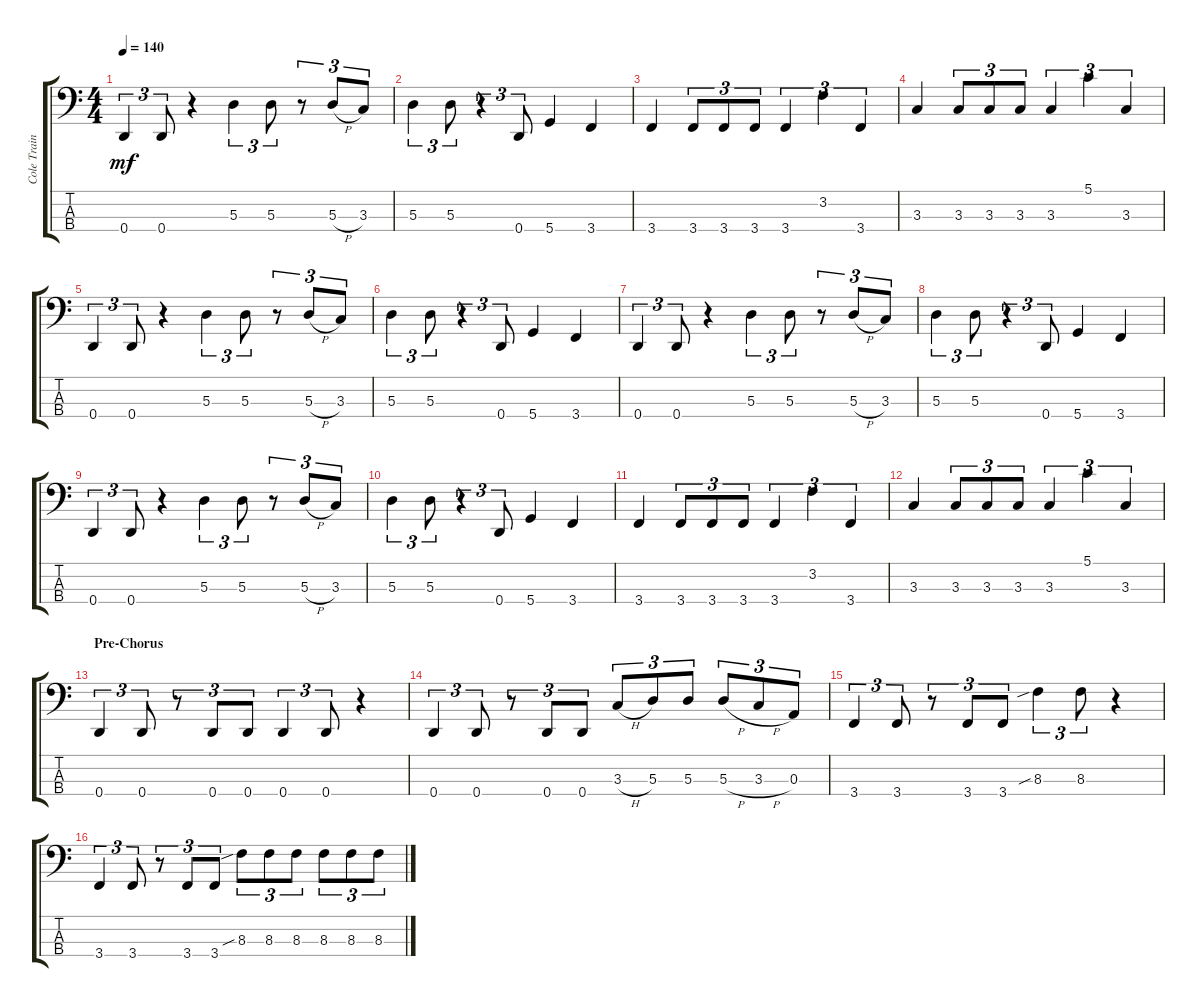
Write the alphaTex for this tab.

\track ("Cole Train" "Cole Train") {instrument electricbassfinger}
\staff {score tabs}
\tuning (G2 D2 A1 D1) {hide}
\ts (4 4)
\tempo 140
\clef f4
\ks c
0.4.4{tu (3 2) dy mf} 0.4.8{tu (3 2)} r.4 5.3.4{tu (3 2)} 5.3.8{tu (3 2)} r.8{tu (3 2)} 5.3{h}.8{tu (3 2)} 3.3.8{tu (3 2)} |
5.3.4{tu (3 2)} 5.3.8{tu (3 2)} r.4{tu (3 2)} 0.4.8{tu (3 2)} 5.4.4 3.4.4 |
3.4.4 3.4.8{tu (3 2)} 3.4.8{tu (3 2)} 3.4.8{tu (3 2)} 3.4.4{tu (3 2)} 3.2.4{tu (3 2)} 3.4.4{tu (3 2)} |
3.3.4 3.3.8{tu (3 2)} 3.3.8{tu (3 2)} 3.3.8{tu (3 2)} 3.3.4{tu (3 2)} 5.1.4{tu (3 2)} 3.3.4{tu (3 2)} |
0.4.4{tu (3 2)} 0.4.8{tu (3 2)} r.4 5.3.4{tu (3 2)} 5.3.8{tu (3 2)} r.8{tu (3 2)} 5.3{h}.8{tu (3 2)} 3.3.8{tu (3 2)} |
5.3.4{tu (3 2)} 5.3.8{tu (3 2)} r.4{tu (3 2)} 0.4.8{tu (3 2)} 5.4.4 3.4.4 |
0.4.4{tu (3 2)} 0.4.8{tu (3 2)} r.4 5.3.4{tu (3 2)} 5.3.8{tu (3 2)} r.8{tu (3 2)} 5.3{h}.8{tu (3 2)} 3.3.8{tu (3 2)} |
5.3.4{tu (3 2)} 5.3.8{tu (3 2)} r.4{tu (3 2)} 0.4.8{tu (3 2)} 5.4.4 3.4.4 |
0.4.4{tu (3 2)} 0.4.8{tu (3 2)} r.4 5.3.4{tu (3 2)} 5.3.8{tu (3 2)} r.8{tu (3 2)} 5.3{h}.8{tu (3 2)} 3.3.8{tu (3 2)} |
5.3.4{tu (3 2)} 5.3.8{tu (3 2)} r.4{tu (3 2)} 0.4.8{tu (3 2)} 5.4.4 3.4.4 |
3.4.4 3.4.8{tu (3 2)} 3.4.8{tu (3 2)} 3.4.8{tu (3 2)} 3.4.4{tu (3 2)} 3.2.4{tu (3 2)} 3.4.4{tu (3 2)} |
3.3.4 3.3.8{tu (3 2)} 3.3.8{tu (3 2)} 3.3.8{tu (3 2)} 3.3.4{tu (3 2)} 5.1.4{tu (3 2)} 3.3.4{tu (3 2)} |
\section ("" "Pre-Chorus")
0.4.4{tu (3 2)} 0.4.8{tu (3 2)} r.8{tu (3 2)} 0.4.8{tu (3 2)} 0.4.8{tu (3 2)} 0.4.4{tu (3 2)} 0.4.8{tu (3 2)} r.4 |
0.4.4{tu (3 2)} 0.4.8{tu (3 2)} r.8{tu (3 2)} 0.4.8{tu (3 2)} 0.4.8{tu (3 2)} 3.3{h}.8{tu (3 2)} 5.3.8{tu (3 2)} 5.3.8{tu (3 2)} 5.3{h}.8{tu (3 2)} 3.3{h}.8{tu (3 2)} 0.3.8{tu (3 2)} |
3.4.4{tu (3 2)} 3.4.8{tu (3 2)} r.8{tu (3 2)} 3.4.8{tu (3 2)} 3.4.8{tu (3 2)} 8.3{sib}.4{tu (3 2)} 8.3.8{tu (3 2)} r.4 |
3.4.4{tu (3 2)} 3.4.8{tu (3 2)} r.8{tu (3 2)} 3.4.8{tu (3 2)} 3.4.8{tu (3 2)} 8.3{sib}.8{tu (3 2)} 8.3.8{tu (3 2)} 8.3.8{tu (3 2)} 8.3.8{tu (3 2)} 8.3.8{tu (3 2)} 8.3.8{tu (3 2)}
